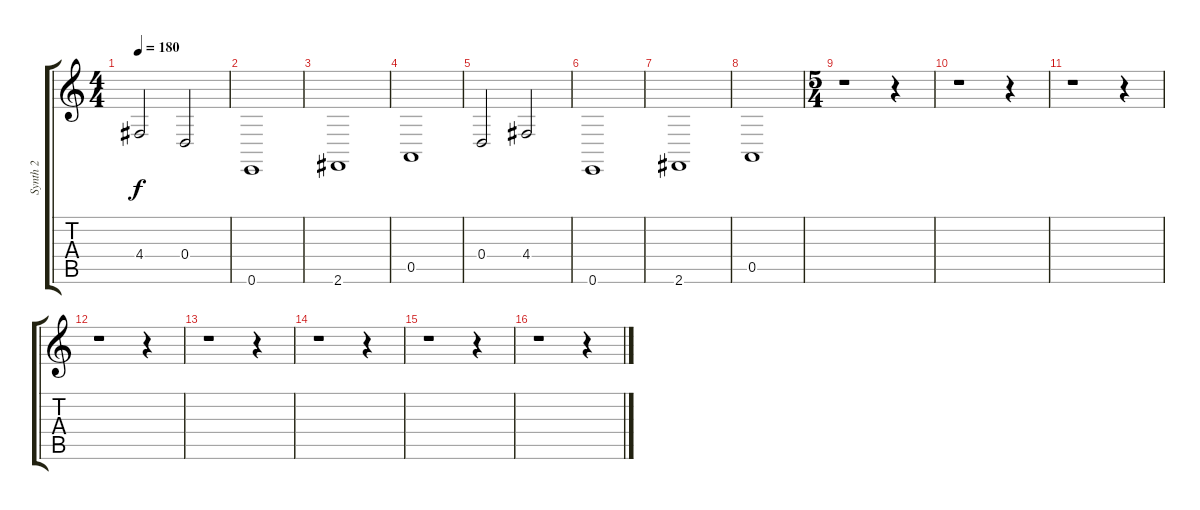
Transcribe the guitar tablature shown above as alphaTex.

\track ("Synth 2" "Synth 2") {instrument pad3polysynth}
\staff {score tabs}
\tuning (E4 B3 G3 D3 A2 E2) {hide}
\ts (4 4)
\tempo 180
\clef g2
\ks c
4.4.2{dy f} 0.4.2 |
0.6.1 |
2.6.1 |
0.5.1 |
0.4.2 4.4.2 |
0.6.1 |
2.6.1 |
0.5.1 |
\ts (5 4)
r.1 r.4 |
r.1 r.4 |
r.1 r.4 |
r.1 r.4 |
r.1 r.4 |
r.1 r.4 |
r.1 r.4 |
r.1 r.4
